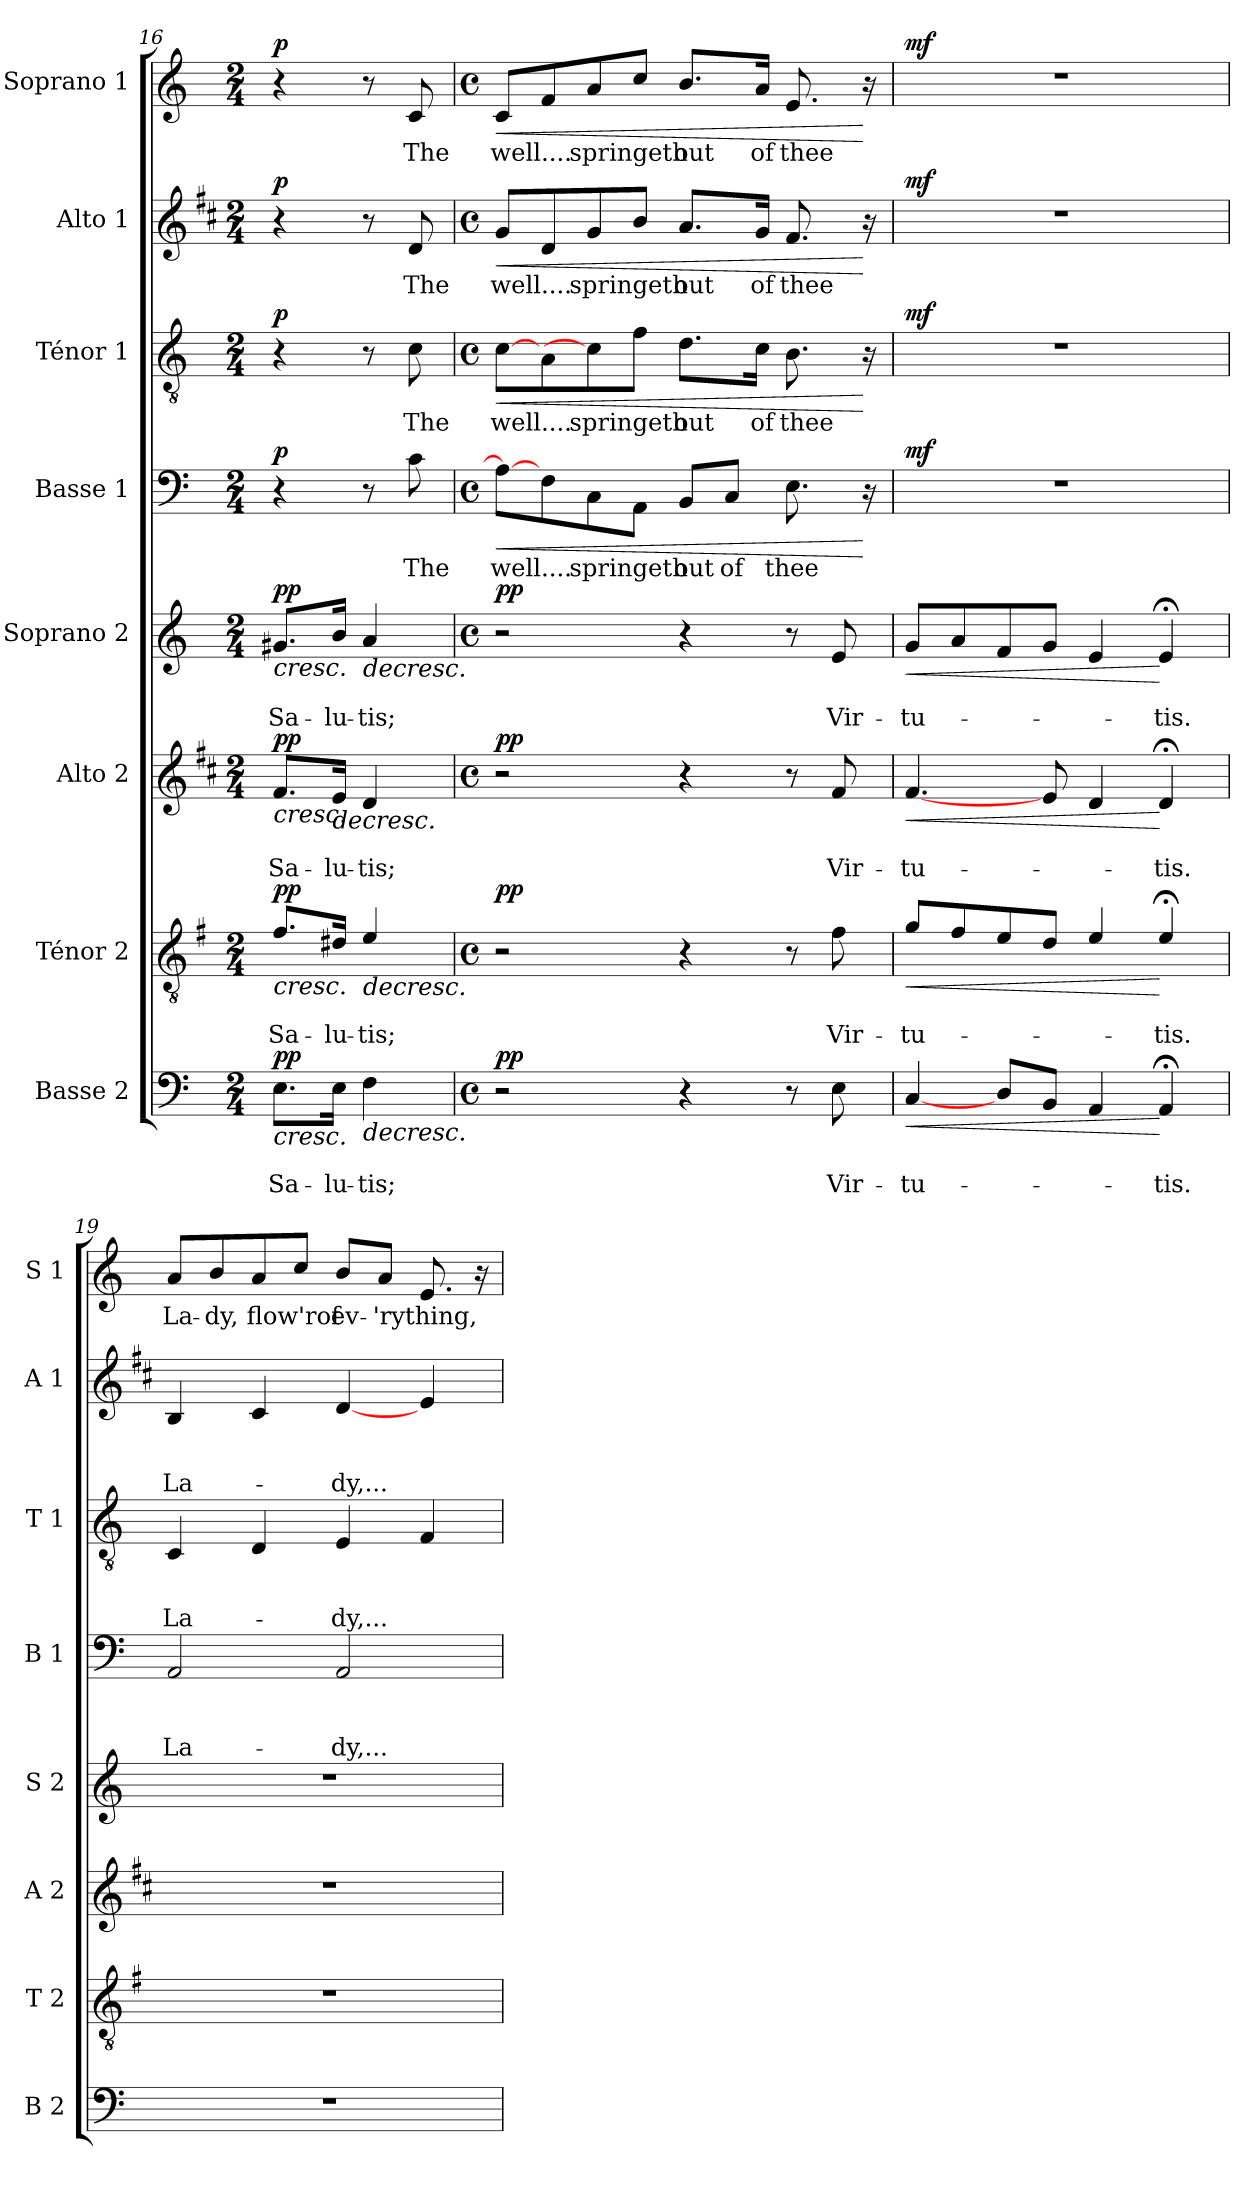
**kern	**text	**text	**dynam	**kern	**text	**text	**dynam	**kern	**text	**text	**dynam	**kern	**text	**text	**dynam	**kern	**text	**text	**text	**dynam	**kern	**text	**text	**text	**dynam	**kern	**text	**text	**text	**dynam	**kern	**text	**dynam
*part8	*part8	*part8	*part8	*part7	*part7	*part7	*part7	*part6	*part6	*part6	*part6	*part5	*part5	*part5	*part5	*part4	*part4	*part4	*part4	*part4	*part3	*part3	*part3	*part3	*part3	*part2	*part2	*part2	*part2	*part2	*part1	*part1	*part1
*staff8	*staff8	*staff8	*staff8	*staff7	*staff7	*staff7	*staff7	*staff6	*staff6	*staff6	*staff6	*staff5	*staff5	*staff5	*staff5	*staff4	*staff4	*staff4	*staff4	*staff4	*staff3	*staff3	*staff3	*staff3	*staff3	*staff2	*staff2	*staff2	*staff2	*staff2	*staff1	*staff1	*staff1
*I"Basse 2	*	*	*	*I"Ténor 2	*	*	*	*I"Alto 2	*	*	*	*I"Soprano 2	*	*	*	*I"Basse 1	*	*	*	*	*I"Ténor 1	*	*	*	*	*I"Alto 1	*	*	*	*	*I"Soprano 1	*	*
*I'B 2	*	*	*	*I'T 2	*	*	*	*I'A 2	*	*	*	*I'S 2	*	*	*	*I'B 1	*	*	*	*	*I'T 1	*	*	*	*	*I'A 1	*	*	*	*	*I'S 1	*	*
!!LO:PB:g=z
*clefF4	*	*	*	*clefGv2	*	*	*	*clefG2	*	*	*	*clefG2	*	*	*	*clefF4	*	*	*	*	*clefGv2	*	*	*	*	*clefG2	*	*	*	*	*clefG2	*	*
*	*	*	*	*ITrd4c7	*	*	*	*ITrd1c2	*	*	*	*	*	*	*	*	*	*	*	*	*	*	*	*	*	*ITrd1c2	*	*	*	*	*	*	*
*k[]	*	*	*	*k[]	*	*	*	*k[]	*	*	*	*k[]	*	*	*	*k[]	*	*	*	*	*k[]	*	*	*	*	*k[]	*	*	*	*	*k[]	*	*
*M2/4	*	*	*	*M2/4	*	*	*	*M2/4	*	*	*	*M2/4	*	*	*	*M2/4	*	*	*	*	*M2/4	*	*	*	*	*M2/4	*	*	*	*	*M2/4	*	*
=16	=16	=16	=16	=16	=16	=16	=16	=16	=16	=16	=16	=16	=16	=16	=16	=16	=16	=16	=16	=16	=16	=16	=16	=16	=16	=16	=16	=16	=16	=16	=16	=16	=16
!	!	!LO:LY:b	!LO:HP:b	!	!	!LO:LY:b	!LO:HP:b	!	!	!LO:LY:b	!LO:HP:b	!	!	!LO:LY:b	!LO:HP:b	!	!	!	!	!	!	!	!	!	!	!	!	!	!	!	!	!	!
!	!	!	!LO:DY:n=1:a	!	!	!	!LO:DY:n=1:b	!	!	!	!LO:DY:n=1:a	!	!	!	!LO:DY:n=1:b	!	!	!	!	!LO:DY:a	!	!	!	!	!LO:DY:a	!	!	!	!	!LO:DY:a	!	!	!LO:DY:a
8.E\L	.	Sa-	< pp	8.B/L	.	Sa-	< pp	8.e/L	.	Sa-	< pp	8.g#X/L	.	Sa-	< pp	4r	.	.	.	p	4r	.	.	.	p	4r	.	.	.	p	4r	.	p
!	!	!LO:LY:b	!	!	!	!LO:LY:b	!	!	!	!LO:LY:b	!LO:HP:b	!	!	!LO:LY:b	!	!	!	!	!	!	!	!	!	!	!	!	!	!	!	!	!	!	!
16E\Jk	.	-lu-	.	16G#X/Jk	.	-lu-	.	16d/Jk	.	-lu-	>	16b/Jk	.	-lu-	.	.	.	.	.	.	.	.	.	.	.	.	.	.	.	.	.	.	.
!	!	!LO:LY:b	!LO:HP:b	!	!	!LO:LY:b	!LO:HP:b	!	!	!LO:LY:b	!	!	!	!LO:LY:b	!LO:HP:b	!	!	!	!	!	!	!	!	!	!	!	!	!	!	!	!	!	!
4F\	.	-tis;	>	4A/	.	-tis;	>	4c/	.	-tis;	.	4a/	.	-tis;	>	8r	.	.	.	.	8r	.	.	.	.	8r	.	.	.	.	8r	.	.
!	!	!	!	!	!	!	!	!	!	!	!	!	!	!	!	!	!LO:LY:b	!	!	!	!	!LO:LY:b	!	!	!	!	!LO:LY:b	!	!	!	!	!LO:LY:b	!
.	.	.	.	.	.	.	.	.	.	.	.	.	.	.	.	8c\	The	.	.	.	8c\	The	.	.	.	8c/	The	.	.	.	8c/	The	.
.	.	.	[	.	.	.	[	.	.	.	[	.	.	.	[	.	.	.	.	.	.	.	.	.	.	.	.	.	.	.	.	.	.
=17	=17	=17	=17	=17	=17	=17	=17	=17	=17	=17	=17	=17	=17	=17	=17	=17	=17	=17	=17	=17	=17	=17	=17	=17	=17	=17	=17	=17	=17	=17	=17	=17	=17
*M4/4	*	*	*	*M4/4	*	*	*	*M4/4	*	*	*	*M4/4	*	*	*	*M4/4	*	*	*	*	*M4/4	*	*	*	*	*M4/4	*	*	*	*	*M4/4	*	*
*met(c)	*	*	*	*met(c)	*	*	*	*met(c)	*	*	*	*met(c)	*	*	*	*met(c)	*	*	*	*	*met(c)	*	*	*	*	*met(c)	*	*	*	*	*met(c)	*	*
!	!	!	!LO:DY:a	!	!	!	!LO:DY:a	!	!	!	!LO:DY:a	!	!	!	!LO:DY:a	!	!LO:LY:b	!	!	!LO:HP:b	!	!LO:LY:b	!	!	!LO:HP:b	!	!LO:LY:b	!	!	!LO:HP:b	!	!LO:LY:b	!LO:HP:b
2r	.	.	pp	2r	.	.	pp	2r	.	.	pp	2r	.	.	pp	8A\L_	well....	.	.	<	[8c\L	well....	.	.	<	8f/L	well....	.	.	<	8c/L	well....	<
.	.	.	.	.	.	.	.	.	.	.	.	.	.	.	.	8F\	.	.	.	.	8A\	.	.	.	.	8c/	.	.	.	.	8f/	.	.
!	!	!	!	!	!	!	!	!	!	!	!	!	!	!	!	!	!LO:LY:b	!	!	!	!	!LO:LY:b	!	!	!	!	!LO:LY:b	!	!	!	!	!LO:LY:b	!
.	.	.	.	.	.	.	.	.	.	.	.	.	.	.	.	8C\	springeth	.	.	.	8c\]	springeth	.	.	.	8f/	springeth	.	.	.	8a/	springeth	.
.	.	.	.	.	.	.	.	.	.	.	.	.	.	.	.	8AA\J	.	.	.	.	8f\J	.	.	.	.	8a/J	.	.	.	.	8cc/J	.	.
!	!	!	!	!	!	!	!	!	!	!	!	!	!	!	!	!	!LO:LY:b	!	!	!	!	!LO:LY:b	!	!	!	!	!LO:LY:b	!	!	!	!	!LO:LY:b	!
4r	.	.	.	4r	.	.	.	4r	.	.	.	4r	.	.	.	8BB/L	out	.	.	.	8.d\L	out	.	.	.	8.g/L	out	.	.	.	8.b/L	out	.
!	!	!	!	!	!	!	!	!	!	!	!	!	!	!	!	!	!LO:LY:b	!	!	!	!	!	!	!	!	!	!	!	!	!	!	!	!
.	.	.	.	.	.	.	.	.	.	.	.	.	.	.	.	8C/J	of	.	.	.	.	.	.	.	.	.	.	.	.	.	.	.	.
!	!	!	!	!	!	!	!	!	!	!	!	!	!	!	!	!	!	!	!	!	!	!LO:LY:b	!	!	!	!	!LO:LY:b	!	!	!	!	!LO:LY:b	!
.	.	.	.	.	.	.	.	.	.	.	.	.	.	.	.	.	.	.	.	.	16c\Jk	of	.	.	.	16f/Jk	of	.	.	.	16a/Jk	of	.
!	!	!	!	!	!	!	!	!	!	!	!	!	!	!	!	!	!LO:LY:b	!	!	!	!	!LO:LY:b	!	!	!	!	!LO:LY:b	!	!	!	!	!LO:LY:b	!
8r	.	.	.	8r	.	.	.	8r	.	.	.	8r	.	.	.	8.E\	thee	.	.	.	8.B\	thee	.	.	.	8.e/	thee	.	.	.	8.e/	thee	.
!	!	!LO:LY:b	!	!	!	!LO:LY:b	!	!	!	!LO:LY:b	!	!	!	!LO:LY:b	!	!	!	!	!	!	!	!	!	!	!	!	!	!	!	!	!	!	!
8E\	.	Vir-	.	8B\	.	Vir-	.	8e/	.	Vir-	.	8e/	.	Vir-	.	.	.	.	.	.	.	.	.	.	.	.	.	.	.	.	.	.	.
.	.	.	.	.	.	.	.	.	.	.	.	.	.	.	.	16r	.	.	.	[	16r	.	.	.	[	16r	.	.	.	[	16r	.	[
!!LO:PB:g=z
=18	=18	=18	=18	=18	=18	=18	=18	=18	=18	=18	=18	=18	=18	=18	=18	=18	=18	=18	=18	=18	=18	=18	=18	=18	=18	=18	=18	=18	=18	=18	=18	=18	=18
!	!	!LO:LY:b	!LO:HP:b	!	!	!LO:LY:b	!LO:HP:b	!	!	!LO:LY:b	!LO:HP:b	!	!	!LO:LY:b	!LO:HP:b	!	!	!	!	!LO:DY:b	!	!	!	!	!LO:DY:b	!	!	!	!	!LO:DY:b	!	!	!LO:DY:b
[4C/	.	-tu-	<	8c/L	.	-tu-	<	[4.e/	.	-tu-	<	8g/L	.	-tu-	<	1r	.	.	.	mf	1r	.	.	.	mf	1r	.	.	.	mf	1r	.	mf
.	.	.	.	8B/	.	.	.	.	.	.	.	8a/	.	.	.	.	.	.	.	.	.	.	.	.	.	.	.	.	.	.	.	.	.
8D/L	.	.	.	8A/	.	.	]	.	.	.	.	8f/	.	.	]	.	.	.	.	.	.	.	.	.	.	.	.	.	.	.	.	.	.
8BB/J	.	.	]	8G/J	.	.	.	8d/	.	.	]	8g/J	.	.	.	.	.	.	.	.	.	.	.	.	.	.	.	.	.	.	.	.	.
4AA/	.	.	.	4A/	.	.	.	4c/	.	.	.	4e/	.	.	.	.	.	.	.	.	.	.	.	.	.	.	.	.	.	.	.	.	.
!	!	!LO:LY:b	!	!	!	!LO:LY:b	!	!	!	!LO:LY:b	!	!	!	!LO:LY:b	!	!	!	!	!	!	!	!	!	!	!	!	!	!	!	!	!	!	!
4AA;</	.	-tis.	[	4A;</	.	-tis.	[	4c;</	.	-tis.	[	4e;</	.	-tis.	[	.	.	.	.	.	.	.	.	.	.	.	.	.	.	.	.	.	.
=19	=19	=19	=19	=19	=19	=19	=19	=19	=19	=19	=19	=19	=19	=19	=19	=19	=19	=19	=19	=19	=19	=19	=19	=19	=19	=19	=19	=19	=19	=19	=19	=19	=19
!	!	!	!	!	!	!	!	!	!	!	!	!	!	!	!	!	!	!	!LO:LY:b	!	!	!	!	!LO:LY:b	!	!	!	!	!LO:LY:b	!	!	!LO:LY:b	!
1r	.	.	.	1r	.	.	.	1r	.	.	.	1r	.	.	.	2AA/	.	.	La-	.	4C/	.	.	La-	.	4A/	.	.	La-	.	8a/L	La-	.
!	!	!	!	!	!	!	!	!	!	!	!	!	!	!	!	!	!	!	!	!	!	!	!	!	!	!	!	!	!	!	!	!LO:LY:b	!
.	.	.	.	.	.	.	.	.	.	.	.	.	.	.	.	.	.	.	.	.	.	.	.	.	.	.	.	.	.	.	8b/	-dy,	.
!	!	!	!	!	!	!	!	!	!	!	!	!	!	!	!	!	!	!	!	!	!	!	!	!	!	!	!	!	!	!	!	!LO:LY:b	!
.	.	.	.	.	.	.	.	.	.	.	.	.	.	.	.	.	.	.	.	.	4D/	.	.	.	.	4B/	.	.	.	.	8a/	flow'rof	.
.	.	.	.	.	.	.	.	.	.	.	.	.	.	.	.	.	.	.	.	.	.	.	.	.	.	.	.	.	.	.	8cc/J	.	.
!	!	!	!	!	!	!	!	!	!	!	!	!	!	!	!	!	!	!	!LO:LY:b	!	!	!	!	!LO:LY:b	!	!	!	!	!LO:LY:b	!	!	!LO:LY:b	!
.	.	.	.	.	.	.	.	.	.	.	.	.	.	.	.	2AA/	.	.	-dy,...	.	4E/	.	.	-dy,...	.	[4c/	.	.	-dy,...	.	8b/L	ev-	.
!	!	!	!	!	!	!	!	!	!	!	!	!	!	!	!	!	!	!	!	!	!	!	!	!	!	!	!	!	!	!	!	!LO:LY:b	!
.	.	.	.	.	.	.	.	.	.	.	.	.	.	.	.	.	.	.	.	.	.	.	.	.	.	.	.	.	.	.	8a/J	-'rything,	.
.	.	.	.	.	.	.	.	.	.	.	.	.	.	.	.	.	.	.	.	.	4F/	.	.	.	.	4d/	.	.	.	.	8.e/	.	.
.	.	.	.	.	.	.	.	.	.	.	.	.	.	.	.	.	.	.	.	.	.	.	.	.	.	.	.	.	.	.	16r	.	.
=	=	=	=	=	=	=	=	=	=	=	=	=	=	=	=	=	=	=	=	=	=	=	=	=	=	=	=	=	=	=	=	=	=
*-	*-	*-	*-	*-	*-	*-	*-	*-	*-	*-	*-	*-	*-	*-	*-	*-	*-	*-	*-	*-	*-	*-	*-	*-	*-	*-	*-	*-	*-	*-	*-	*-	*-
